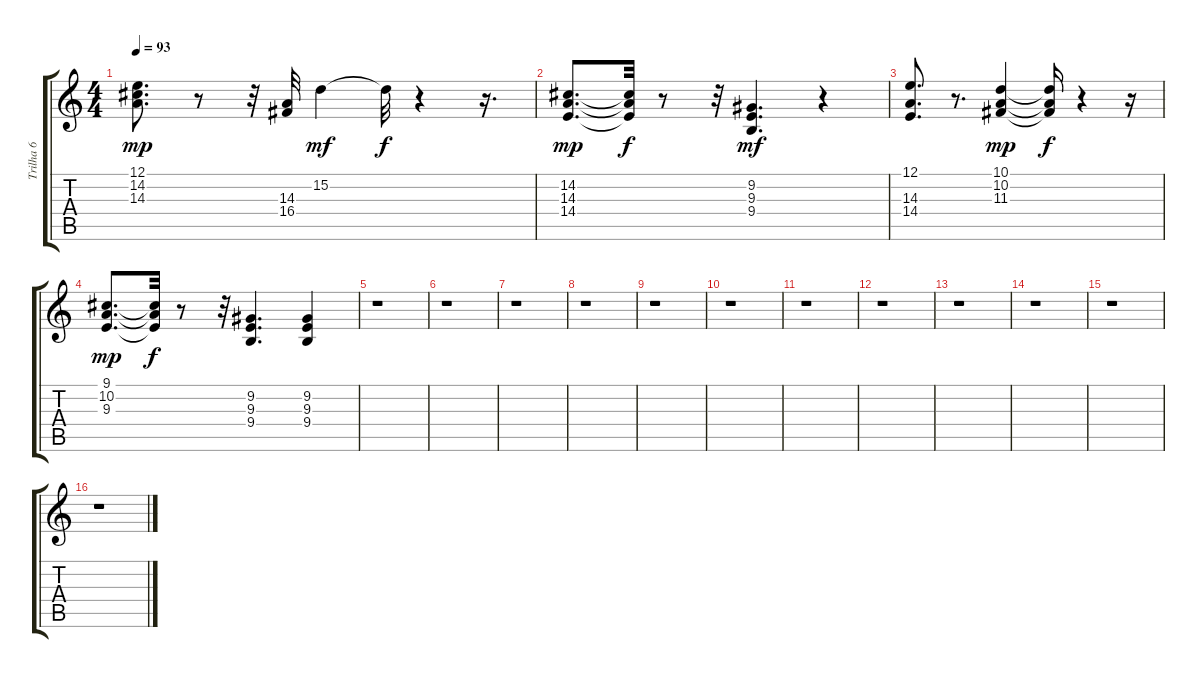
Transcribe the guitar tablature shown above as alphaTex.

\track ("Trilha 6" "Trilha 6") {instrument choiraahs}
\staff {score tabs}
\tuning (E4 B3 G3 D3 A2 E2) {hide}
\ts (4 4)
\tempo 93
\clef g2
\ks c
(12.1 14.2 14.3).8{d dy mp} r.8 r.32 (14.3 16.4).32 15.2.4{dy mf} 15.2{t}.32{dy f} r.4 r.16{d} |
(14.2 14.3 14.4).8{d dy mp} (14.2{t} 14.3{t} 14.4{t}).32{dy f} r.8 r.32 (9.2 9.3 9.4).4{d dy mf} r.4 |
(12.1 14.3 14.4).8{d} r.8{d} (10.1 10.2 11.3).4{dy mp} (10.1{t} 10.2{t} 11.3{t}).16{dy f} r.4 r.16 |
(9.1 10.2 9.3).8{d dy mp} (9.1{t} 10.2{t} 9.3{t}).32{dy f} r.8 r.32 (9.2 9.3 9.4).4{d} (9.2 9.3 9.4).4 |
r.1 |
r.1 |
r.1 |
r.1 |
r.1 |
r.1 |
r.1 |
r.1 |
r.1 |
r.1 |
r.1 |
r.1
